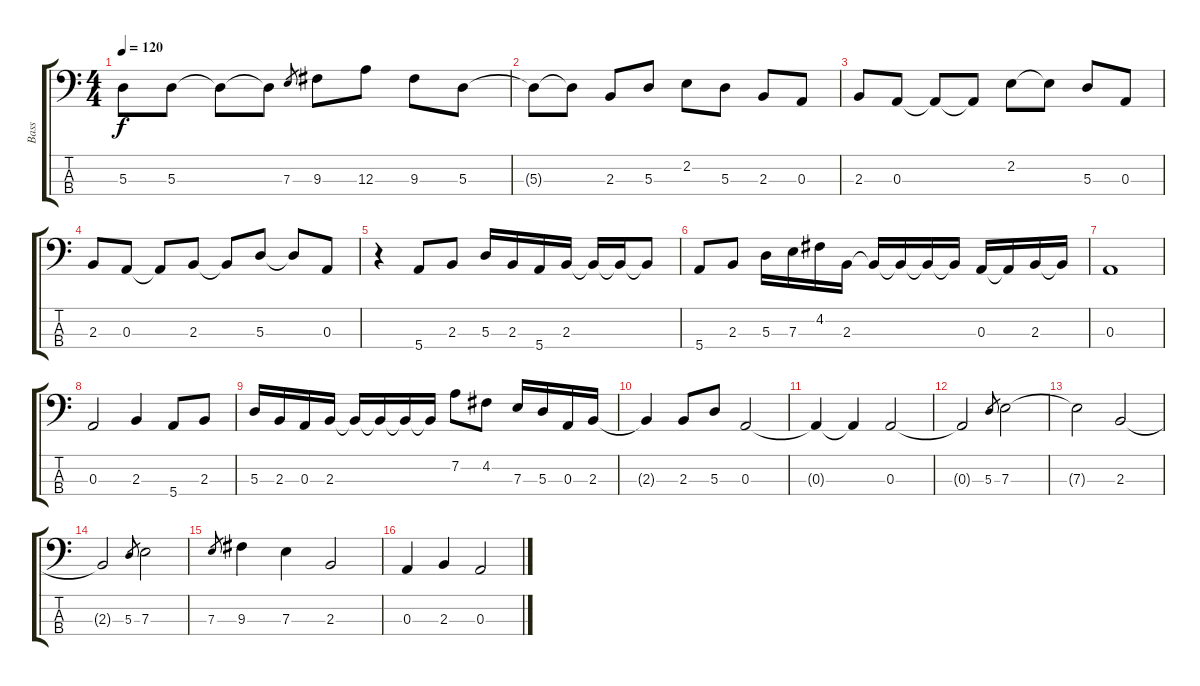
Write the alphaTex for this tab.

\track ("Bass" "Bass") {instrument electricbassfinger}
\staff {score tabs}
\tuning (G2 D2 A1 E1) {hide}
\ts (4 4)
\tempo 120
\clef f4
\ks c
5.3.8{dy f} 5.3.8 5.3{t}.8 5.3{t}.8 7.3.8{gr} 9.3.8 12.3.8 9.3.8 5.3.8 |
5.3{t}.8 5.3{t}.8 2.3.8 5.3.8 2.2.8 5.3.8 2.3.8 0.3.8 |
2.3.8 0.3.8 0.3{t}.8 0.3{t}.8 2.2.8 2.2{t}.8 5.3.8 0.3.8 |
2.3.8 0.3.8 0.3{t}.8 2.3.8 2.3{t}.8 5.3.8 5.3{t}.8 0.3.8 |
r.4 5.4.8 2.3.8 5.3.16 2.3.16 5.4.16 2.3.16 2.3{t}.16 2.3{t}.16 2.3{t}.8 |
5.4.8 2.3.8 5.3.16 7.3.16 4.2.16 2.3.16 2.3{t}.16 2.3{t}.16 2.3{t}.16 2.3{t}.16 0.3.16 0.3{t}.16 2.3.16 2.3{t}.16 |
0.3.1 |
0.3.2 2.3.4 5.4.8 2.3.8 |
5.3.16 2.3.16 0.3.16 2.3.16 2.3{t}.16 2.3{t}.16 2.3{t}.16 2.3{t}.16 7.2.8 4.2.8 7.3.16 5.3.16 0.3.16 2.3.16 |
2.3{t}.4 2.3.8 5.3.8 0.3.2 |
0.3{t}.4 0.3{t}.4 0.3.2 |
0.3{t}.2 5.3.8{gr} 7.3.2 |
7.3{t}.2 2.3.2 |
2.3{t}.2 5.3.8{gr} 7.3.2 |
7.3.8{gr} 9.3.4 7.3.4 2.3.2 |
0.3.4 2.3.4 0.3.2
